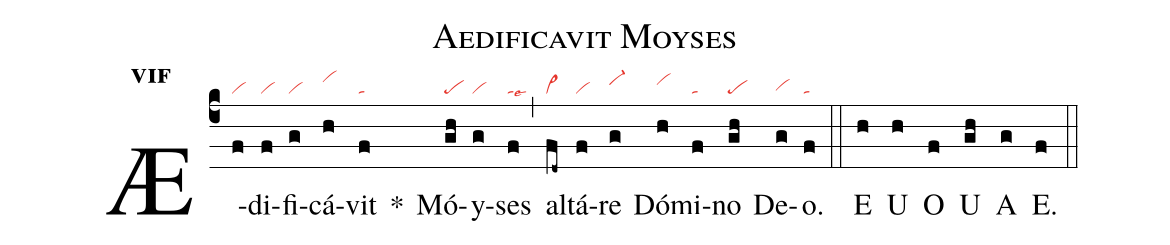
name:Aedificavit Moyses;
office-part:an;
mode:6f;
nabc-lines:1;
%%
initial-style: 1;
name: Aedificavit Moyses;
mode: 6;
office-part: Antiphona;
annotation: Ant.;
annotation: vi f;
nabc-lines:1;
%%
(c4) Æ(f|vi)di(f|vi)fi(g|vi)cá(h|vihj)vit(f|ta) <sp>*</sp>() Mó(gh|pe)y(g|vi)ses(f|talse9) (,) al(fd~|vi>)tá(f|vi)re(g|vi-hi) Dó(h|vihi)mi(f|ta)no(gh|pe) De(g|vihg)o.(f|ta) (::)
<eu>E(h) U(h) O(f) U(gh) A(g) E.(f) </eu>(::)
